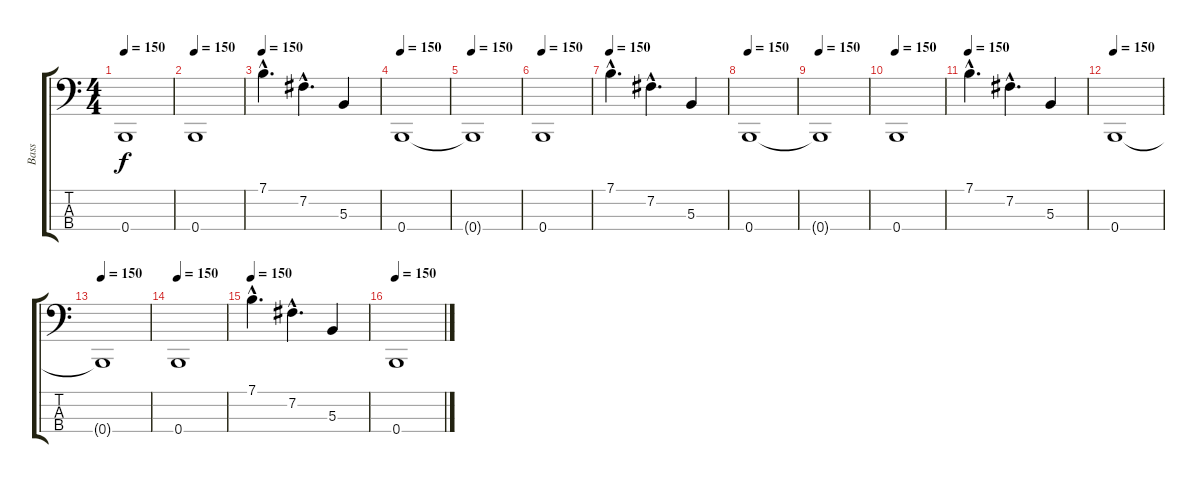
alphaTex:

\track ("Bass" "Bass") {instrument electricbasspick}
\staff {score tabs}
\tuning (E2 B1 Gb1 B0) {hide}
\ts (4 4)
\tempo 150
\clef f4
\ks c
0.4{t}.1{dy f} |
\tempo 150
0.4.1 |
\tempo 150
7.1{hac}.4{d} 7.2{hac}.4{d} 5.3.4 |
\tempo 150
0.4.1 |
\tempo 150
0.4{t}.1 |
\tempo 150
0.4.1 |
\tempo 150
7.1{hac}.4{d} 7.2{hac}.4{d} 5.3.4 |
\tempo 150
0.4.1 |
\tempo 150
0.4{t}.1 |
\tempo 150
0.4.1 |
\tempo 150
7.1{hac}.4{d} 7.2{hac}.4{d} 5.3.4 |
\tempo 150
0.4.1 |
\tempo 150
0.4{t}.1 |
\tempo 150
0.4.1 |
\tempo 150
7.1{hac}.4{d} 7.2{hac}.4{d} 5.3.4 |
\tempo 150
0.4.1
